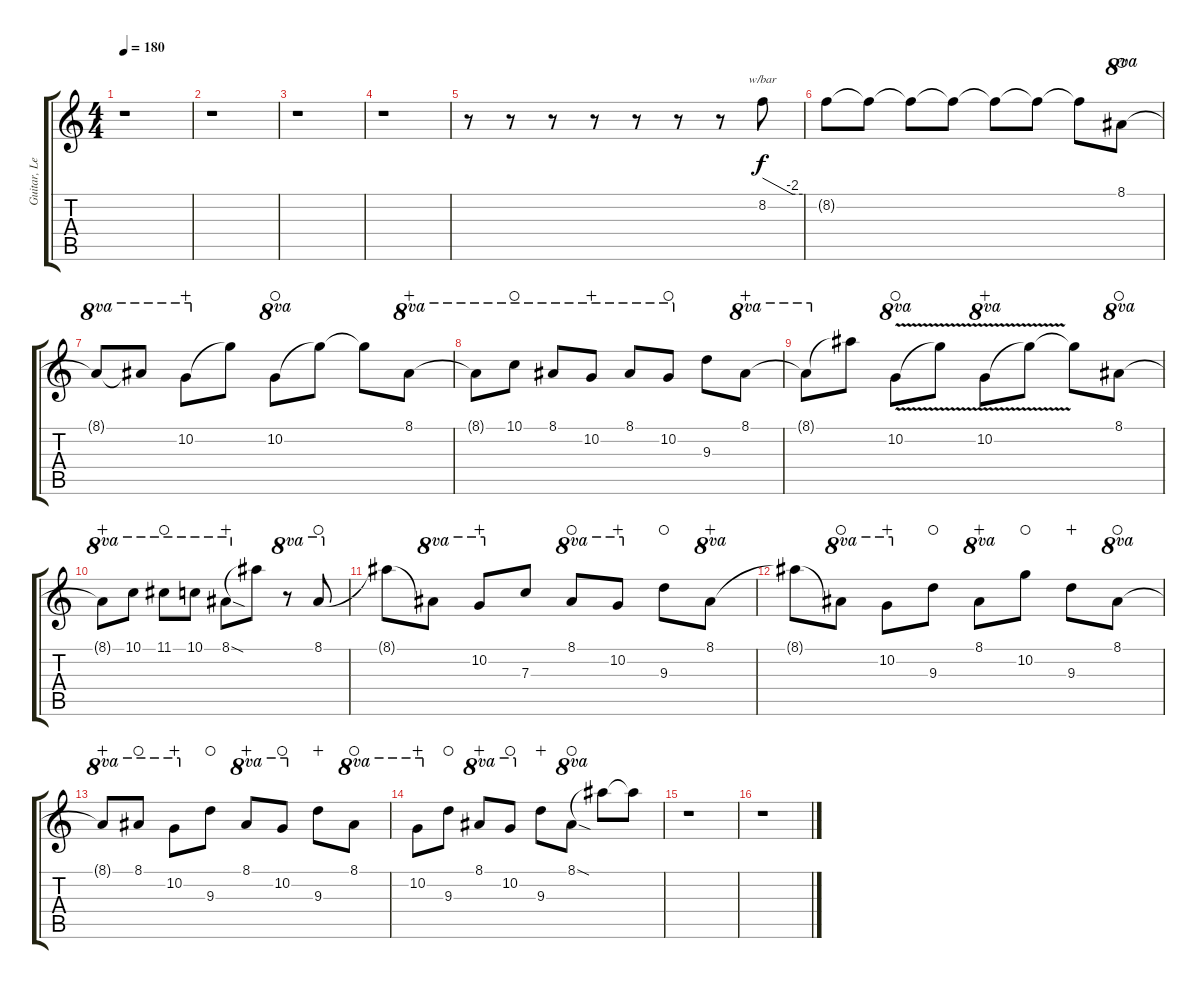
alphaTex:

\track ("Guitar, Lead Overdub" "Guitar, Le") {instrument distortionguitar}
\staff {score tabs}
\tuning (D4 A3 F3 C3 G2 D2) {hide}
\ts (4 4)
\tempo 180
\clef g2
\ks c
r.1{dy f} |
r.1 |
r.1 |
r.1 |
r.8 r.8 r.8 r.8 r.8 r.8 r.8 8.2.8{tbe (custom default 0 0 45 -8 60 -8)} |
8.2{t}.8 8.2{t}.8 8.2{t}.8 8.2{t}.8 8.2{t}.8 8.2{t}.8 8.2{t}.8 8.1.8{ot 8va waho} |
8.1{t}.8{ot 8va} 8.1{t}.8{ot 8va} 10.2.8{ot 8va wahc} 10.2{t}.8 10.2.8{ot 8va waho} 10.2{t}.8 10.2{t}.8 8.1.8{ot 8va wahc} |
8.1{t}.8{ot 8va} 10.1.8{ot 8va waho} 8.1.8{ot 8va} 10.2.8{ot 8va wahc} 8.1.8{ot 8va} 10.2.8{ot 8va waho} 9.3.8 8.1.8{ot 8va wahc} |
8.1{t}.8{ot 8va} 8.1{t}.8 10.2{v}.8{ot 8va waho} 10.2{t}.8 10.2{v}.8{ot 8va wahc} 10.2{t}.8 10.2{t}.8 8.1.8{ot 8va waho} |
8.1{t}.8{ot 8va wahc} 10.1.8{ot 8va} 11.1.8{ot 8va waho} 10.1.8{ot 8va} 8.1{sod}.8{ot 8va wahc} 8.1{t}.8 r.8{ot 8va} 8.1.8{ot 8va waho} |
8.1{t}.8 8.1{t}.8{ot 8va} 10.2.8{ot 8va wahc} 7.3.8 8.1.8{ot 8va waho} 10.2.8{ot 8va wahc} 9.3.8{waho} 8.1.8{ot 8va wahc} |
8.1{t}.8 8.1{t}.8{ot 8va waho} 10.2.8{ot 8va wahc} 9.3.8{waho} 8.1.8{ot 8va wahc} 10.2.8{waho} 9.3.8{wahc} 8.1.8{ot 8va waho} |
8.1{t}.8{ot 8va wahc} 8.1.8{ot 8va waho} 10.2.8{ot 8va wahc} 9.3.8{waho} 8.1.8{ot 8va wahc} 10.2.8{ot 8va waho} 9.3.8{wahc} 8.1.8{ot 8va waho} |
10.2.8{ot 8va wahc} 9.3.8{waho} 8.1.8{ot 8va wahc} 10.2.8{ot 8va waho} 9.3.8{wahc} 8.1{sod}.8{ot 8va waho} 8.1{t}.8 8.1{t}.8 |
r.1 |
r.1
